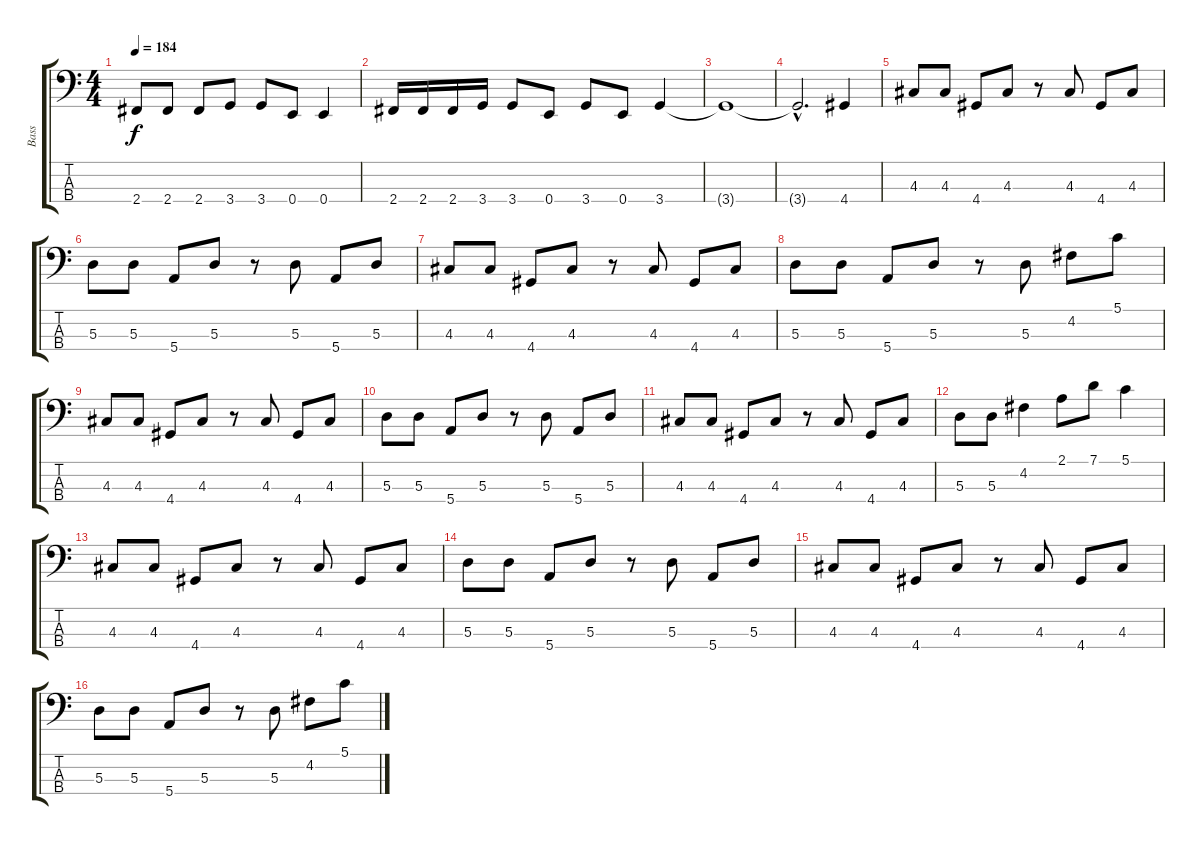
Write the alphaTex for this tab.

\track ("Bass" "Bass") {instrument electricbasspick}
\staff {score tabs}
\tuning (G2 D2 A1 E1) {hide}
\ts (4 4)
\tempo 184
\clef f4
\ks c
2.4.8{dy f} 2.4.8 2.4.8 3.4.8 3.4.8 0.4.8 0.4.4 |
2.4.16 2.4.16 2.4.16 3.4.16 3.4.8 0.4.8 3.4.8 0.4.8 3.4.4 |
3.4{t}.1 |
3.4{hac t}.2{d} 4.4.4 |
4.3.8 4.3.8 4.4.8 4.3.8 r.8 4.3.8 4.4.8 4.3.8 |
5.3.8 5.3.8 5.4.8 5.3.8 r.8 5.3.8 5.4.8 5.3.8 |
4.3.8 4.3.8 4.4.8 4.3.8 r.8 4.3.8 4.4.8 4.3.8 |
5.3.8 5.3.8 5.4.8 5.3.8 r.8 5.3.8 4.2.8 5.1.8 |
4.3.8 4.3.8 4.4.8 4.3.8 r.8 4.3.8 4.4.8 4.3.8 |
5.3.8 5.3.8 5.4.8 5.3.8 r.8 5.3.8 5.4.8 5.3.8 |
4.3.8 4.3.8 4.4.8 4.3.8 r.8 4.3.8 4.4.8 4.3.8 |
5.3.8 5.3.8 4.2.4 2.1.8 7.1.8 5.1.4 |
4.3.8 4.3.8 4.4.8 4.3.8 r.8 4.3.8 4.4.8 4.3.8 |
5.3.8 5.3.8 5.4.8 5.3.8 r.8 5.3.8 5.4.8 5.3.8 |
4.3.8 4.3.8 4.4.8 4.3.8 r.8 4.3.8 4.4.8 4.3.8 |
5.3.8 5.3.8 5.4.8 5.3.8 r.8 5.3.8 4.2.8 5.1.8
